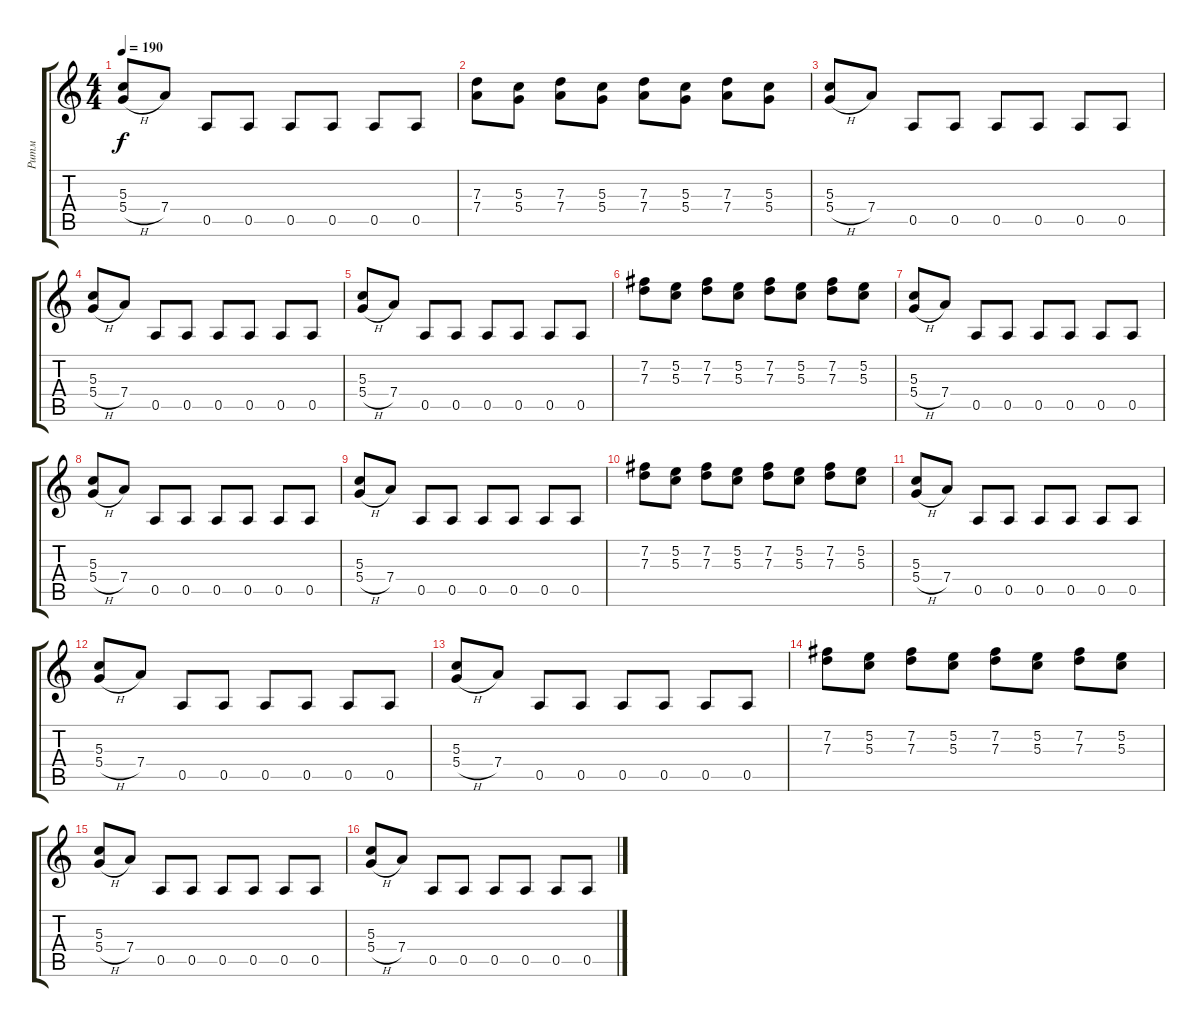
\track ("Ритм" "Ритм") {instrument distortionguitar}
\staff {score tabs}
\tuning (E4 B3 G3 D3 A2 E2) {hide}
\ts (4 4)
\tempo 190
\clef g2
\ks c
(5.3 5.4{h}).8{dy f} 7.4.8 0.5.8 0.5.8 0.5.8 0.5.8 0.5.8 0.5.8 |
(7.3 7.4).8 (5.3 5.4).8 (7.3 7.4).8 (5.3 5.4).8 (7.3 7.4).8 (5.3 5.4).8 (7.3 7.4).8 (5.3 5.4).8 |
(5.3 5.4{h}).8 7.4.8 0.5.8 0.5.8 0.5.8 0.5.8 0.5.8 0.5.8 |
(5.3 5.4{h}).8 7.4.8 0.5.8 0.5.8 0.5.8 0.5.8 0.5.8 0.5.8 |
(5.3 5.4{h}).8 7.4.8 0.5.8 0.5.8 0.5.8 0.5.8 0.5.8 0.5.8 |
(7.2 7.3).8 (5.2 5.3).8 (7.2 7.3).8 (5.2 5.3).8 (7.2 7.3).8 (5.2 5.3).8 (7.2 7.3).8 (5.2 5.3).8 |
(5.3 5.4{h}).8 7.4.8 0.5.8 0.5.8 0.5.8 0.5.8 0.5.8 0.5.8 |
(5.3 5.4{h}).8 7.4.8 0.5.8 0.5.8 0.5.8 0.5.8 0.5.8 0.5.8 |
(5.3 5.4{h}).8 7.4.8 0.5.8 0.5.8 0.5.8 0.5.8 0.5.8 0.5.8 |
(7.2 7.3).8 (5.2 5.3).8 (7.2 7.3).8 (5.2 5.3).8 (7.2 7.3).8 (5.2 5.3).8 (7.2 7.3).8 (5.2 5.3).8 |
(5.3 5.4{h}).8 7.4.8 0.5.8 0.5.8 0.5.8 0.5.8 0.5.8 0.5.8 |
(5.3 5.4{h}).8 7.4.8 0.5.8 0.5.8 0.5.8 0.5.8 0.5.8 0.5.8 |
(5.3 5.4{h}).8 7.4.8 0.5.8 0.5.8 0.5.8 0.5.8 0.5.8 0.5.8 |
(7.2 7.3).8 (5.2 5.3).8 (7.2 7.3).8 (5.2 5.3).8 (7.2 7.3).8 (5.2 5.3).8 (7.2 7.3).8 (5.2 5.3).8 |
(5.3 5.4{h}).8 7.4.8 0.5.8 0.5.8 0.5.8 0.5.8 0.5.8 0.5.8 |
(5.3 5.4{h}).8 7.4.8 0.5.8 0.5.8 0.5.8 0.5.8 0.5.8 0.5.8
